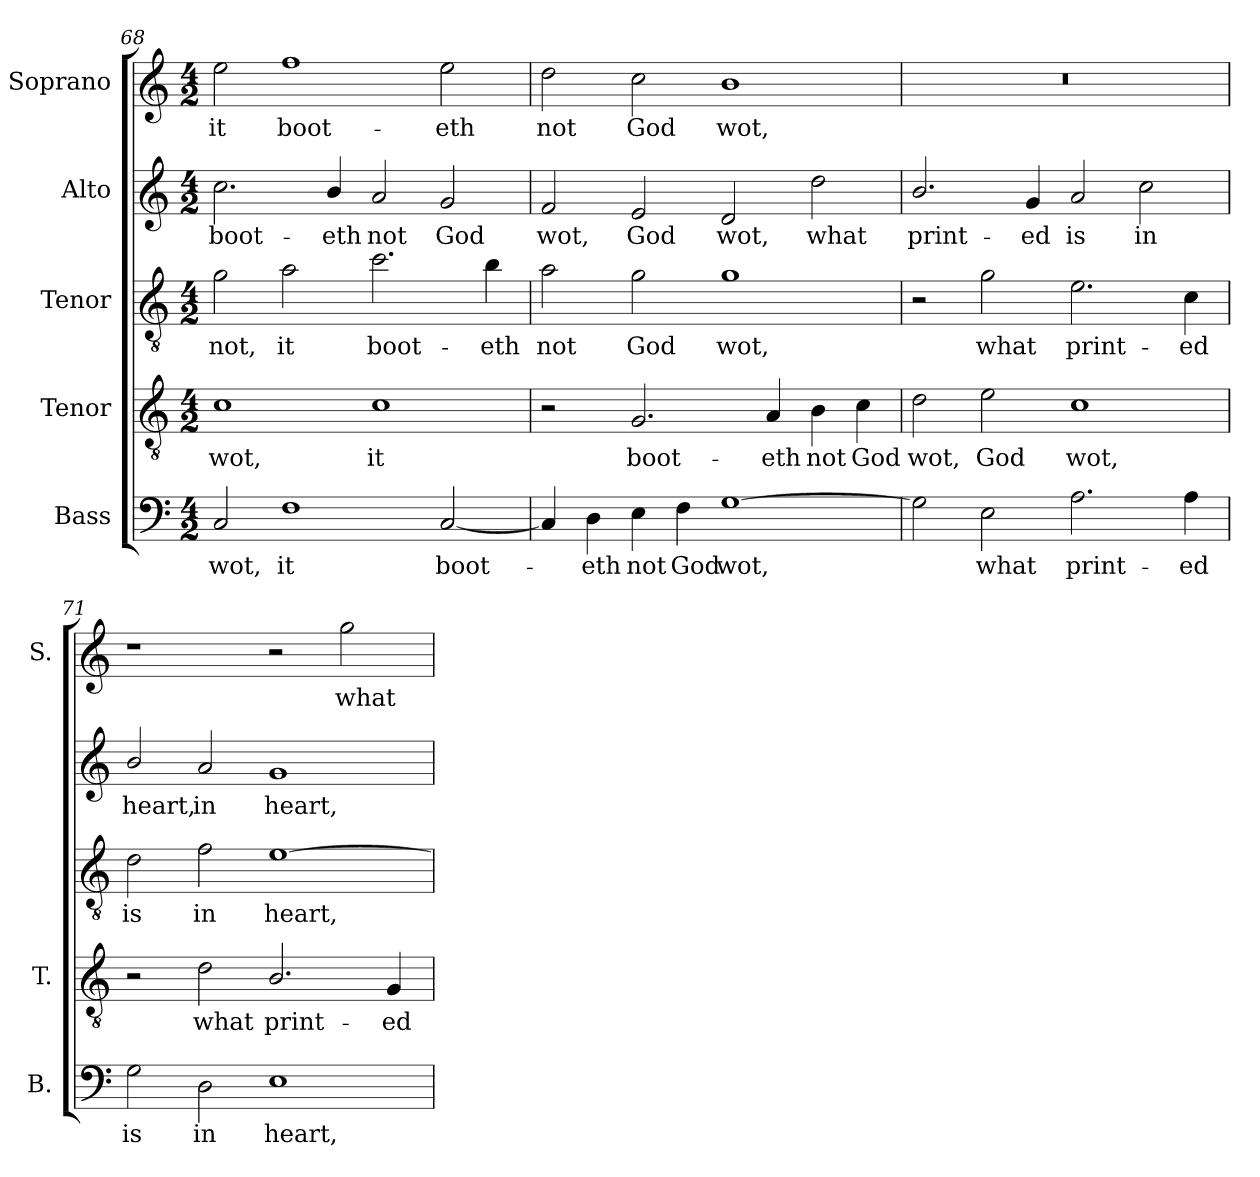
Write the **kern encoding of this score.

**kern	**text	**kern	**text	**kern	**text	**kern	**text	**kern	**text
*part5	*part5	*part4	*part4	*part3	*part3	*part2	*part2	*part1	*part1
*staff5	*staff5	*staff4	*staff4	*staff3	*staff3	*staff2	*staff2	*staff1	*staff1
*I"Bass	*	*I"Tenor	*	*I"Tenor	*	*I"Alto	*	*I"Soprano	*
*I'B.	*	*I'T.	*	*	*	*	*	*I'S.	*
*clefF4	*	*clefGv2	*	*clefGv2	*	*clefG2	*	*clefG2	*
*	*	*ITrd7c12	*	*ITrd7c12	*	*ITrd7c12	*	*	*
*k[]	*	*k[]	*	*k[]	*	*k[]	*	*k[]	*
*C:	*	*C:	*	*C:	*	*C:	*	*C:	*
*M4/2	*	*M4/2	*	*M4/2	*	*M4/2	*	*M4/2	*
=68	=68	=68	=68	=68	=68	=68	=68	=68	=68
!	!LO:LY:b:color=#000000	!	!	!	!	!	!	!	!
!	!	!	!LO:LY:b:color=#000000	!	!	!	!	!	!
!	!	!	!	!	!LO:LY:b:color=#000000	!	!	!	!
!	!	!	!	!	!	!	!LO:LY:b:color=#000000	!	!
!	!	!	!	!	!	!	!	!	!LO:LY:b:color=#000000
2Ci/	wot,	1Ci	wot,	2Gi\	not,	2.ci\	boot-	2eei\	it
!	!LO:LY:b:color=#000000	!	!	!	!	!	!	!	!
!	!	!	!	!	!LO:LY:b:color=#000000	!	!	!	!
!	!	!	!	!	!	!	!	!	!LO:LY:b:color=#000000
1Fi	it	.	.	2Ai\	it	.	.	1ffi	boot-
!	!	!	!	!	!	!	!LO:LY:b:color=#000000	!	!
.	.	.	.	.	.	4Bi/	-eth	.	.
!	!	!	!LO:LY:b:color=#000000	!	!	!	!	!	!
!	!	!	!	!	!LO:LY:b:color=#000000	!	!	!	!
!	!	!	!	!	!	!	!LO:LY:b:color=#000000	!	!
.	.	1Ci	it	2.ci\	boot-	2Ai/	not	.	.
!	!LO:LY:b:color=#000000	!	!	!	!	!	!	!	!
!	!	!	!	!	!	!	!LO:LY:b:color=#000000	!	!
!	!	!	!	!	!	!	!	!	!LO:LY:b:color=#000000
[2Ci/	boot-	.	.	.	.	2Gi/	God	2eei\	-eth
!	!	!	!	!	!LO:LY:b:color=#000000	!	!	!	!
.	.	.	.	4Bi\	-eth	.	.	.	.
=69	=69	=69	=69	=69	=69	=69	=69	=69	=69
!	!	!	!	!	!LO:LY:b:color=#000000	!	!	!	!
!	!	!	!	!	!	!	!LO:LY:b:color=#000000	!	!
!	!	!	!	!	!	!	!	!	!LO:LY:b:color=#000000
4Ci/]	.	2r	.	2Ai\	not	2Fi/	wot,	2ddi\	not
!	!LO:LY:b:color=#000000	!	!	!	!	!	!	!	!
4Di\	-eth	.	.	.	.	.	.	.	.
!	!LO:LY:b:color=#000000	!	!	!	!	!	!	!	!
!	!	!	!LO:LY:b:color=#000000	!	!	!	!	!	!
!	!	!	!	!	!LO:LY:b:color=#000000	!	!	!	!
!	!	!	!	!	!	!	!LO:LY:b:color=#000000	!	!
!	!	!	!	!	!	!	!	!	!LO:LY:b:color=#000000
4Ei\	not	2.GGi/	boot-	2Gi\	God	2Ei/	God	2cci\	God
!	!LO:LY:b:color=#000000	!	!	!	!	!	!	!	!
4Fi\	God	.	.	.	.	.	.	.	.
!	!LO:LY:b:color=#000000	!	!	!	!	!	!	!	!
!	!	!	!	!	!LO:LY:b:color=#000000	!	!	!	!
!	!	!	!	!	!	!	!LO:LY:b:color=#000000	!	!
!	!	!	!	!	!	!	!	!	!LO:LY:b:color=#000000
[1Gi	wot,	.	.	1Gi	wot,	2Di/	wot,	1bi	wot,
!	!	!	!LO:LY:b:color=#000000	!	!	!	!	!	!
.	.	4AAi/	-eth	.	.	.	.	.	.
!	!	!	!LO:LY:b:color=#000000	!	!	!	!	!	!
!	!	!	!	!	!	!	!LO:LY:b:color=#000000	!	!
.	.	4BBi\	not	.	.	2di\	what	.	.
!	!	!	!LO:LY:b:color=#000000	!	!	!	!	!	!
.	.	4Ci\	God	.	.	.	.	.	.
!!LO:LB:g=z
=70	=70	=70	=70	=70	=70	=70	=70	=70	=70
!	!	!	!LO:LY:b:color=#000000	!	!	!	!	!	!
!	!	!	!	!	!	!	!LO:LY:b:color=#000000	!LO:N:vis=1	!
2Gi\]	.	2Di\	wot,	2r	.	2.Bi/	print-	0r	.
!	!LO:LY:b:color=#000000	!	!	!	!	!	!	!	!
!	!	!	!LO:LY:b:color=#000000	!	!	!	!	!	!
!	!	!	!	!	!LO:LY:b:color=#000000	!	!	!	!
2Ei\	what	2Ei\	God	2Gi\	what	.	.	.	.
!	!	!	!	!	!	!	!LO:LY:b:color=#000000	!	!
.	.	.	.	.	.	4Gi/	-ed	.	.
!	!LO:LY:b:color=#000000	!	!	!	!	!	!	!	!
!	!	!	!LO:LY:b:color=#000000	!	!	!	!	!	!
!	!	!	!	!	!LO:LY:b:color=#000000	!	!	!	!
!	!	!	!	!	!	!	!LO:LY:b:color=#000000	!	!
2.Ai\	print-	1Ci	wot,	2.Ei\	print-	2Ai/	is	.	.
!	!	!	!	!	!	!	!LO:LY:b:color=#000000	!	!
.	.	.	.	.	.	2ci\	in	.	.
!	!LO:LY:b:color=#000000	!	!	!	!	!	!	!	!
!	!	!	!	!	!LO:LY:b:color=#000000	!	!	!	!
4Ai\	-ed	.	.	4Ci\	-ed	.	.	.	.
=71	=71	=71	=71	=71	=71	=71	=71	=71	=71
!	!LO:LY:b:color=#000000	!	!	!	!	!	!	!	!
!	!	!	!	!	!LO:LY:b:color=#000000	!	!	!	!
!	!	!	!	!	!	!	!LO:LY:b:color=#000000	!	!
2Gi\	is	2r	.	2Di\	is	2Bi/	heart,	1r	.
!	!LO:LY:b:color=#000000	!	!	!	!	!	!	!	!
!	!	!	!LO:LY:b:color=#000000	!	!	!	!	!	!
!	!	!	!	!	!LO:LY:b:color=#000000	!	!	!	!
!	!	!	!	!	!	!	!LO:LY:b:color=#000000	!	!
2Di\	in	2Di\	what	2Fi\	in	2Ai/	in	.	.
!	!LO:LY:b:color=#000000	!	!	!	!	!	!	!	!
!	!	!	!LO:LY:b:color=#000000	!	!	!	!	!	!
!	!	!	!	!	!LO:LY:b:color=#000000	!	!	!	!
!	!	!	!	!	!	!	!LO:LY:b:color=#000000	!	!
1Ei	heart,	2.BBi/	print-	[1Ei	heart,	1Gi	heart,	2r	.
!	!	!	!	!	!	!	!	!	!LO:LY:b:color=#000000
.	.	.	.	.	.	.	.	2ggi\	what
!	!	!	!LO:LY:b:color=#000000	!	!	!	!	!	!
.	.	4GGi/	-ed	.	.	.	.	.	.
=	=	=	=	=	=	=	=	=	=
*-	*-	*-	*-	*-	*-	*-	*-	*-	*-
